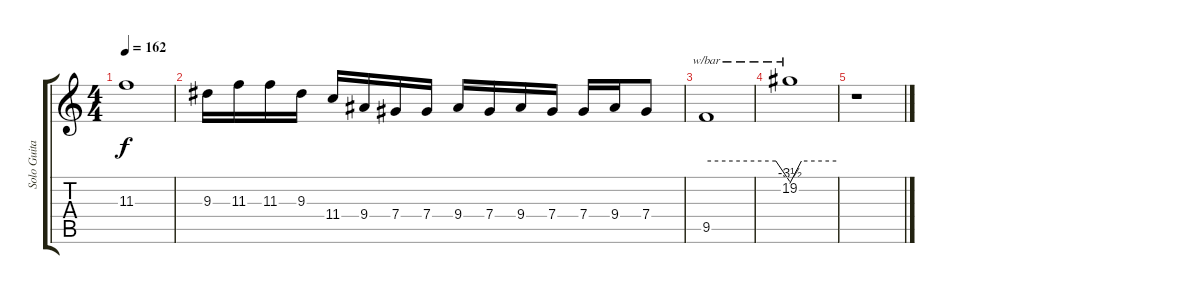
\track ("Solo Guitar" "Solo Guita") {instrument distortionguitar}
\staff {score tabs}
\tuning (Eb4 Bb3 Gb3 Db3 Ab2 Eb2) {hide}
\ts (4 4)
\tempo 162
\clef g2
\ks c
11.3.1{dy f} |
9.3.16 11.3.16 11.3.16 9.3.16 11.4.16 9.4.16 7.4.16 7.4.16 9.4.16 7.4.16 9.4.16 7.4.16 7.4.16 9.4.16 7.4.8 |
9.5.1{tbe (custom default 0 0 50 0 60 -14)} |
19.2.1{tbe (custom default 0 -18 15 0 60 0)} |
r.1
